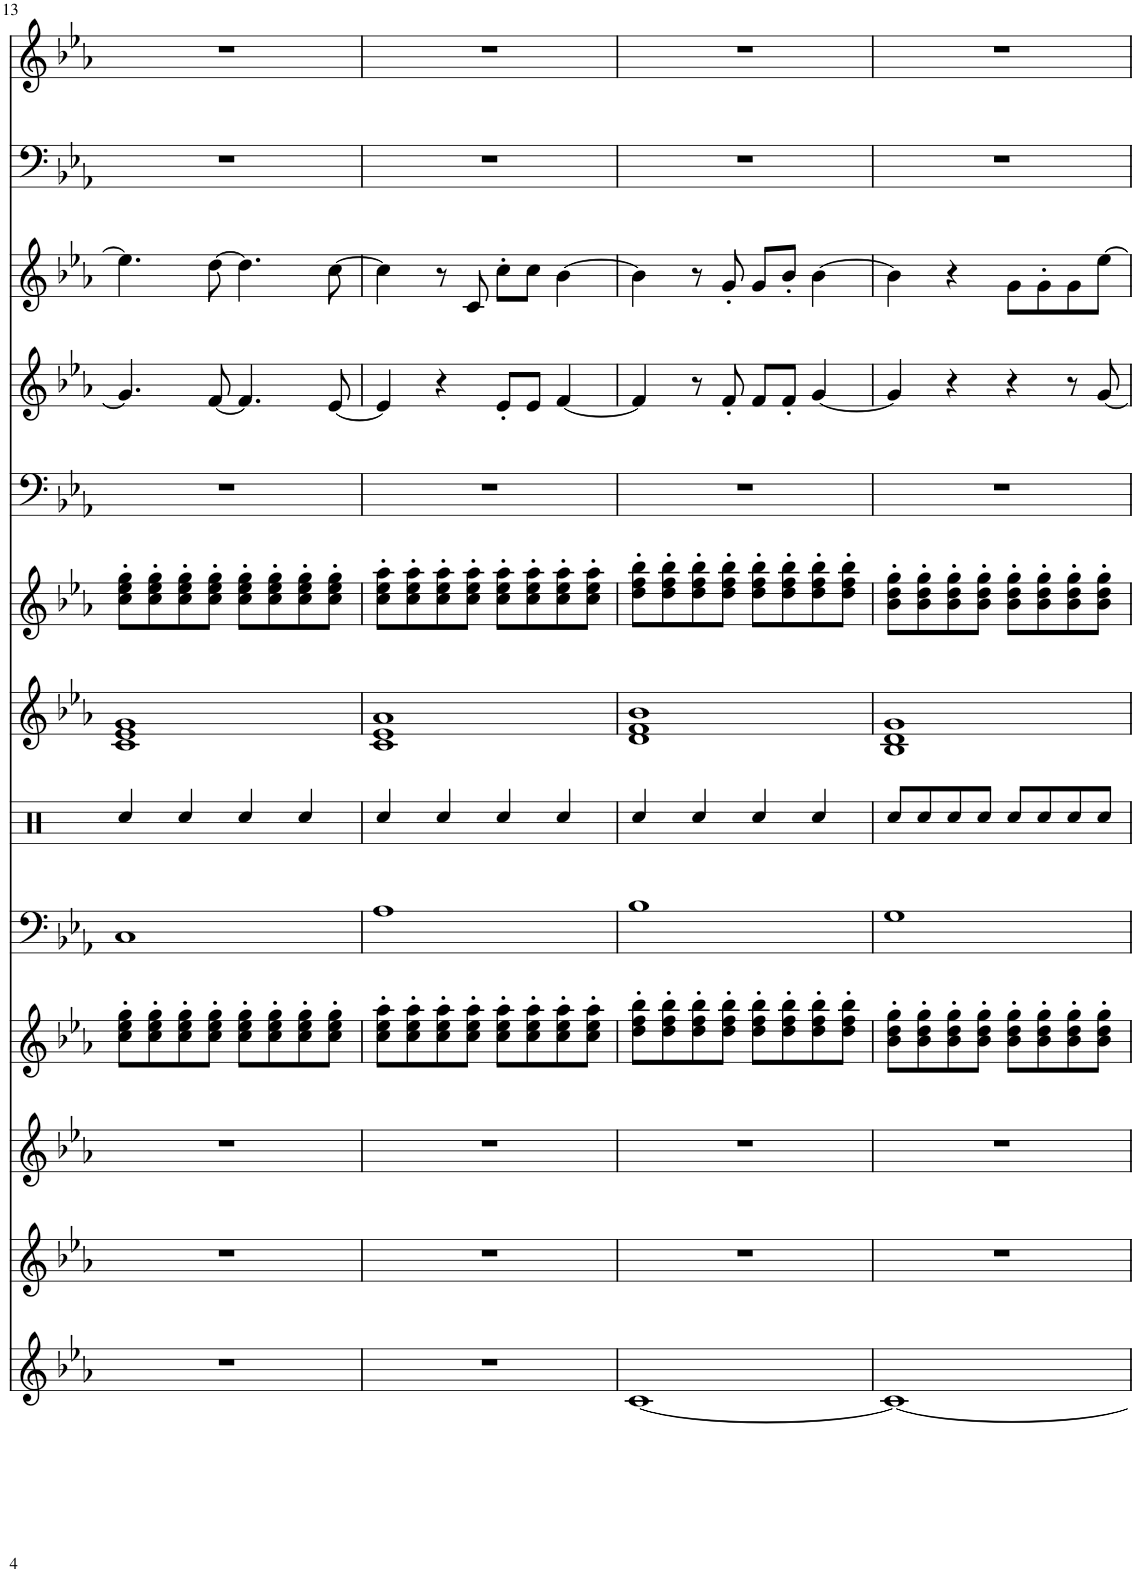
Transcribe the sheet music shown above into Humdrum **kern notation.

**kern	**kern	**kern	**kern	**kern	**kern	**kern	**kern	**kern	**kern	**kern	**kern	**kern
*part13	*part12	*part11	*part10	*part9	*part8	*part7	*part6	*part5	*part4	*part3	*part2	*part1
*staff13	*staff12	*staff11	*staff10	*staff9	*staff8	*staff7	*staff6	*staff5	*staff4	*staff3	*staff2	*staff1
*I"Seashore	*I"Saw Wave	*I"Polysynth Pad	*I"Brightness	*I"Syn.Strings 1	*I"Percussion	*I"Halo Pad	*I"Bass Lead	*I"Synth Bass 2	*I"Synth Voice	*I"Tenor Sax	*I"Fingered Bass	*I"Bass Lead, aud_mb1325
*	*	*	*	*I'Str	*I'Perc	*	*	*	*I'V	*I'T Sax	*	*
!!LO:PB:g=z
*clefG2	*clefG2	*clefG2	*clefG2	*clefF4	*clefX	*clefG2	*clefG2	*clefF4	*clefG2	*clefG2	*clefF4	*clefG2
*	*	*	*	*	*	*	*	*	*	*Trd8c14	*	*
*k[b-e-a-]	*k[b-e-a-]	*k[b-e-a-]	*k[b-e-a-]	*k[b-e-a-]	*k[]	*k[b-e-a-]	*k[b-e-a-]	*k[b-e-a-]	*k[b-e-a-]	*k[b-e-a-]	*k[b-e-a-]	*k[b-e-a-]
*M4/4	*M4/4	*M4/4	*M4/4	*M4/4	*M4/4	*M4/4	*M4/4	*M4/4	*M4/4	*M4/4	*M4/4	*M4/4
=13	=13	=13	=13	=13	=13	=13	=13	=13	=13	=13	=13	=13
1r	1r	1r	8cc\' 8ee-\' 8gg\'L	1C	4Rcc/	1c 1e- 1g	8cc\' 8ee-\' 8gg\'L	1r	4.g/]	4.ee-\]	1r	1r
.	.	.	8cc\' 8ee-\' 8gg\'	.	.	.	8cc\' 8ee-\' 8gg\'	.	.	.	.	.
.	.	.	8cc\' 8ee-\' 8gg\'	.	4Rcc/	.	8cc\' 8ee-\' 8gg\'	.	.	.	.	.
.	.	.	8cc\' 8ee-\' 8gg\'J	.	.	.	8cc\' 8ee-\' 8gg\'J	.	[8f/	[8dd\	.	.
.	.	.	8cc\' 8ee-\' 8gg\'L	.	4Rcc/	.	8cc\' 8ee-\' 8gg\'L	.	4.f/]	4.dd\]	.	.
.	.	.	8cc\' 8ee-\' 8gg\'	.	.	.	8cc\' 8ee-\' 8gg\'	.	.	.	.	.
.	.	.	8cc\' 8ee-\' 8gg\'	.	4Rcc/	.	8cc\' 8ee-\' 8gg\'	.	.	.	.	.
.	.	.	8cc\' 8ee-\' 8gg\'J	.	.	.	8cc\' 8ee-\' 8gg\'J	.	[8e-/	[8cc\	.	.
=14	=14	=14	=14	=14	=14	=14	=14	=14	=14	=14	=14	=14
1r	1r	1r	8cc\' 8ee-\' 8aa-\'L	1A-	4Rcc/	1c 1e- 1a-	8cc\' 8ee-\' 8aa-\'L	1r	4e-/]	4cc\]	1r	1r
.	.	.	8cc\' 8ee-\' 8aa-\'	.	.	.	8cc\' 8ee-\' 8aa-\'	.	.	.	.	.
.	.	.	8cc\' 8ee-\' 8aa-\'	.	4Rcc/	.	8cc\' 8ee-\' 8aa-\'	.	4r	8r	.	.
.	.	.	8cc\' 8ee-\' 8aa-\'J	.	.	.	8cc\' 8ee-\' 8aa-\'J	.	.	8c/	.	.
.	.	.	8cc\' 8ee-\' 8aa-\'L	.	4Rcc/	.	8cc\' 8ee-\' 8aa-\'L	.	8e-'/L	8cc'\L	.	.
.	.	.	8cc\' 8ee-\' 8aa-\'	.	.	.	8cc\' 8ee-\' 8aa-\'	.	8e-/J	8cc\J	.	.
.	.	.	8cc\' 8ee-\' 8aa-\'	.	4Rcc/	.	8cc\' 8ee-\' 8aa-\'	.	[4f/	[4b-\	.	.
.	.	.	8cc\' 8ee-\' 8aa-\'J	.	.	.	8cc\' 8ee-\' 8aa-\'J	.	.	.	.	.
=15	=15	=15	=15	=15	=15	=15	=15	=15	=15	=15	=15	=15
[1c	1r	1r	8dd\' 8ff\' 8bb-\'L	1B-	4Rcc/	1d 1f 1b-	8dd\' 8ff\' 8bb-\'L	1r	4f/]	4b-\]	1r	1r
.	.	.	8dd\' 8ff\' 8bb-\'	.	.	.	8dd\' 8ff\' 8bb-\'	.	.	.	.	.
.	.	.	8dd\' 8ff\' 8bb-\'	.	4Rcc/	.	8dd\' 8ff\' 8bb-\'	.	8r	8r	.	.
.	.	.	8dd\' 8ff\' 8bb-\'J	.	.	.	8dd\' 8ff\' 8bb-\'J	.	8f'/	8g'/	.	.
.	.	.	8dd\' 8ff\' 8bb-\'L	.	4Rcc/	.	8dd\' 8ff\' 8bb-\'L	.	8f/L	8g/L	.	.
.	.	.	8dd\' 8ff\' 8bb-\'	.	.	.	8dd\' 8ff\' 8bb-\'	.	8f'/J	8b-'/J	.	.
.	.	.	8dd\' 8ff\' 8bb-\'	.	4Rcc/	.	8dd\' 8ff\' 8bb-\'	.	[4g/	[4b-\	.	.
.	.	.	8dd\' 8ff\' 8bb-\'J	.	.	.	8dd\' 8ff\' 8bb-\'J	.	.	.	.	.
=16	=16	=16	=16	=16	=16	=16	=16	=16	=16	=16	=16	=16
1c_	1r	1r	8b-\' 8dd\' 8gg\'L	1G	8Rcc/L	1B- 1d 1g	8b-\' 8dd\' 8gg\'L	1r	4g/]	4b-\]	1r	1r
.	.	.	8b-\' 8dd\' 8gg\'	.	8Rcc/	.	8b-\' 8dd\' 8gg\'	.	.	.	.	.
.	.	.	8b-\' 8dd\' 8gg\'	.	8Rcc/	.	8b-\' 8dd\' 8gg\'	.	4r	4r	.	.
.	.	.	8b-\' 8dd\' 8gg\'J	.	8Rcc/J	.	8b-\' 8dd\' 8gg\'J	.	.	.	.	.
.	.	.	8b-\' 8dd\' 8gg\'L	.	8Rcc/L	.	8b-\' 8dd\' 8gg\'L	.	4r	8g\L	.	.
.	.	.	8b-\' 8dd\' 8gg\'	.	8Rcc/	.	8b-\' 8dd\' 8gg\'	.	.	8g'\	.	.
.	.	.	8b-\' 8dd\' 8gg\'	.	8Rcc/	.	8b-\' 8dd\' 8gg\'	.	8r	8g\	.	.
.	.	.	8b-\' 8dd\' 8gg\'J	.	8Rcc/J	.	8b-\' 8dd\' 8gg\'J	.	[8g/	[8ee-\J	.	.
=	=	=	=	=	=	=	=	=	=	=	=	=
*-	*-	*-	*-	*-	*-	*-	*-	*-	*-	*-	*-	*-
